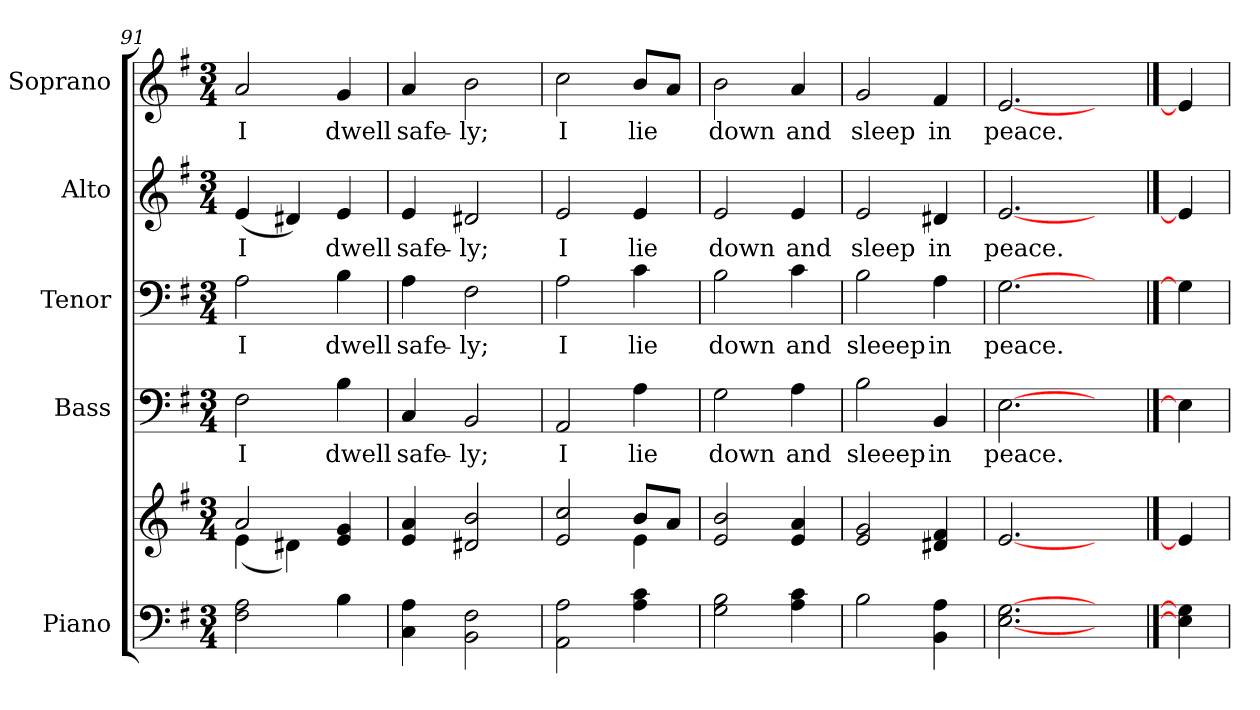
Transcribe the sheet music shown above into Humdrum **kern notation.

**kern	**kern	**kern	**text	**kern	**text	**kern	**text	**kern	**text
*part5	*part5	*part4	*part4	*part3	*part3	*part2	*part2	*part1	*part1
*staff6	*staff5	*staff4	*staff4	*staff3	*staff3	*staff2	*staff2	*staff1	*staff1
*I"Piano	*	*I"Bass	*	*I"Tenor	*	*I"Alto	*	*I"Soprano	*
*I'Pno.	*	*I'B.	*	*I'T.	*	*I'A.	*	*I'S.	*
*clefF4	*clefG2	*clefF4	*	*clefF4	*	*clefG2	*	*clefG2	*
*k[f#]	*k[f#]	*k[f#]	*	*k[f#]	*	*k[f#]	*	*k[f#]	*
*G:	*G:	*G:	*	*G:	*	*G:	*	*G:	*
*M3/4	*M3/4	*M3/4	*	*M3/4	*	*M3/4	*	*M3/4	*
=91	=91	=91	=91	=91	=91	=91	=91	=91	=91
*	*^	*	*	*	*	*	*	*	*
!	!	!	!	!LO:LY:b:color=#000000	!	!	!	!	!	!
!	!	!	!	!	!	!LO:LY:b:color=#000000	!	!	!	!
!	!	!	!	!	!	!	!	!LO:LY:b:color=#000000	!	!
!	!	!	!	!	!	!	!	!	!	!LO:LY:b:color=#000000
2F#i\ 2Ai	2ai/	(4ei\	2F#i\	I	2Ai\	I	(4ei/	I	2ai/	I
.	.	4d#Xi\)	.	.	.	.	4d#Xi/)	.	.	.
!	!	!	!	!LO:LY:b:color=#000000	!	!	!	!	!	!
!	!	!	!	!	!	!LO:LY:b:color=#000000	!	!	!	!
!	!	!	!	!	!	!	!	!LO:LY:b:color=#000000	!	!
!	!	!	!	!	!	!	!	!	!	!LO:LY:b:color=#000000
4Bi\	4ei/ 4gi	4ryy	4Bi\	dwell	4Bi\	dwell	4ei/	dwell	4gi/	dwell
*	*v	*v	*	*	*	*	*	*	*	*
=92	=92	=92	=92	=92	=92	=92	=92	=92	=92
*	*^	*	*	*	*	*	*	*	*
!	!	!	!	!LO:LY:b:color=#000000	!	!	!	!	!	!
*	*v	*v	*	*	*	*	*	*	*	*
*	*^	*	*	*	*	*	*	*	*
!	!	!	!	!	!	!LO:LY:b:color=#000000	!	!	!	!
*	*v	*v	*	*	*	*	*	*	*	*
*	*^	*	*	*	*	*	*	*	*
!	!	!	!	!	!	!	!	!LO:LY:b:color=#000000	!	!
*	*v	*v	*	*	*	*	*	*	*	*
*	*^	*	*	*	*	*	*	*	*
!	!	!	!	!	!	!	!	!	!	!LO:LY:b:color=#000000
*	*v	*v	*	*	*	*	*	*	*	*
4Ci\ 4Ai	4ei/ 4ai	4Ci/	safe-	4Ai\	safe-	4ei/	safe-	4ai/	safe-
!	!	!	!LO:LY:b:color=#000000	!	!	!	!	!	!
!	!	!	!	!	!LO:LY:b:color=#000000	!	!	!	!
!	!	!	!	!	!	!	!LO:LY:b:color=#000000	!	!
!	!	!	!	!	!	!	!	!	!LO:LY:b:color=#000000
2BBi\ 2F#i	2d#Xi/ 2bi	2BBi/	-ly;	2F#i\	-ly;	2d#Xi/	-ly;	2bi\	-ly;
=93	=93	=93	=93	=93	=93	=93	=93	=93	=93
*	*^	*	*	*	*	*	*	*	*
!	!	!	!	!LO:LY:b:color=#000000	!	!	!	!	!	!
!	!	!	!	!	!	!LO:LY:b:color=#000000	!	!	!	!
!	!	!	!	!	!	!	!	!LO:LY:b:color=#000000	!	!
!	!	!	!	!	!	!	!	!	!	!LO:LY:b:color=#000000
2AAi\ 2Ai	2ei/ 2cci	2ryy	2AAi/	I	2Ai\	I	2ei/	I	2cci\	I
!	!	!	!	!LO:LY:b:color=#000000	!	!	!	!	!	!
!	!	!	!	!	!	!LO:LY:b:color=#000000	!	!	!	!
!	!	!	!	!	!	!	!	!LO:LY:b:color=#000000	!	!
!	!	!	!	!	!	!	!	!	!	!LO:LY:b:color=#000000
4Ai\ 4ci	8bi/L	4ei\	4Ai\	lie	4ci\	lie	4ei/	lie	8bi/L	lie
.	8ai/J	.	.	.	.	.	.	.	8ai/J	.
*	*v	*v	*	*	*	*	*	*	*	*
=94	=94	=94	=94	=94	=94	=94	=94	=94	=94
!	!	!	!LO:LY:b:color=#000000	!	!	!	!	!	!
!	!	!	!	!	!LO:LY:b:color=#000000	!	!	!	!
!	!	!	!	!	!	!	!LO:LY:b:color=#000000	!	!
!	!	!	!	!	!	!	!	!	!LO:LY:b:color=#000000
2Gi\ 2Bi	2ei/ 2bi	2Gi\	down	2Bi\	down	2ei/	down	2bi\	down
!	!	!	!LO:LY:b:color=#000000	!	!	!	!	!	!
!	!	!	!	!	!LO:LY:b:color=#000000	!	!	!	!
!	!	!	!	!	!	!	!LO:LY:b:color=#000000	!	!
!	!	!	!	!	!	!	!	!	!LO:LY:b:color=#000000
4Ai\ 4ci	4ei/ 4ai	4Ai\	and	4ci\	and	4ei/	and	4ai/	and
=95	=95	=95	=95	=95	=95	=95	=95	=95	=95
!	!	!	!LO:LY:b:color=#000000	!	!	!	!	!	!
!	!	!	!	!	!LO:LY:b:color=#000000	!	!	!	!
!	!	!	!	!	!	!	!LO:LY:b:color=#000000	!	!
!	!	!	!	!	!	!	!	!	!LO:LY:b:color=#000000
2Bi\	2ei/ 2gi	2Bi\	sleeep	2Bi\	sleeep	2ei/	sleep	2gi/	sleep
!	!	!	!LO:LY:b:color=#000000	!	!	!	!	!	!
!	!	!	!	!	!LO:LY:b:color=#000000	!	!	!	!
!	!	!	!	!	!	!	!LO:LY:b:color=#000000	!	!
!	!	!	!	!	!	!	!	!	!LO:LY:b:color=#000000
4BBi\ 4Ai	4d#Xi/ 4f#i	4BBi/	in	4Ai\	in	4d#Xi/	in	4f#i/	in
=96	=96	=96	=96	=96	=96	=96	=96	=96	=96
!	!	!	!LO:LY:b:color=#000000	!	!	!	!	!	!
!	!	!	!	!	!LO:LY:b:color=#000000	!	!	!	!
!	!	!	!	!	!	!	!LO:LY:b:color=#000000	!	!
!	!	!	!	!	!	!	!	!	!LO:LY:b:color=#000000
[2.Ei [2.Gi	[2.ei	[2.Ei	peace.	[2.Gi	peace.	[2.ei	peace.	[2.ei	peace.
4ryy	4ryy	4ryy	.	4ryy	.	4ryy	.	4ryy	.
==97	==97	==97	==97	==97	==97	==97	==97	==97	==97
4Ei] 4Gi]	4ei]	4Ei]	.	4Gi]	.	4ei]	.	4ei]	.
=	=	=	=	=	=	=	=	=	=
*-	*-	*-	*-	*-	*-	*-	*-	*-	*-
